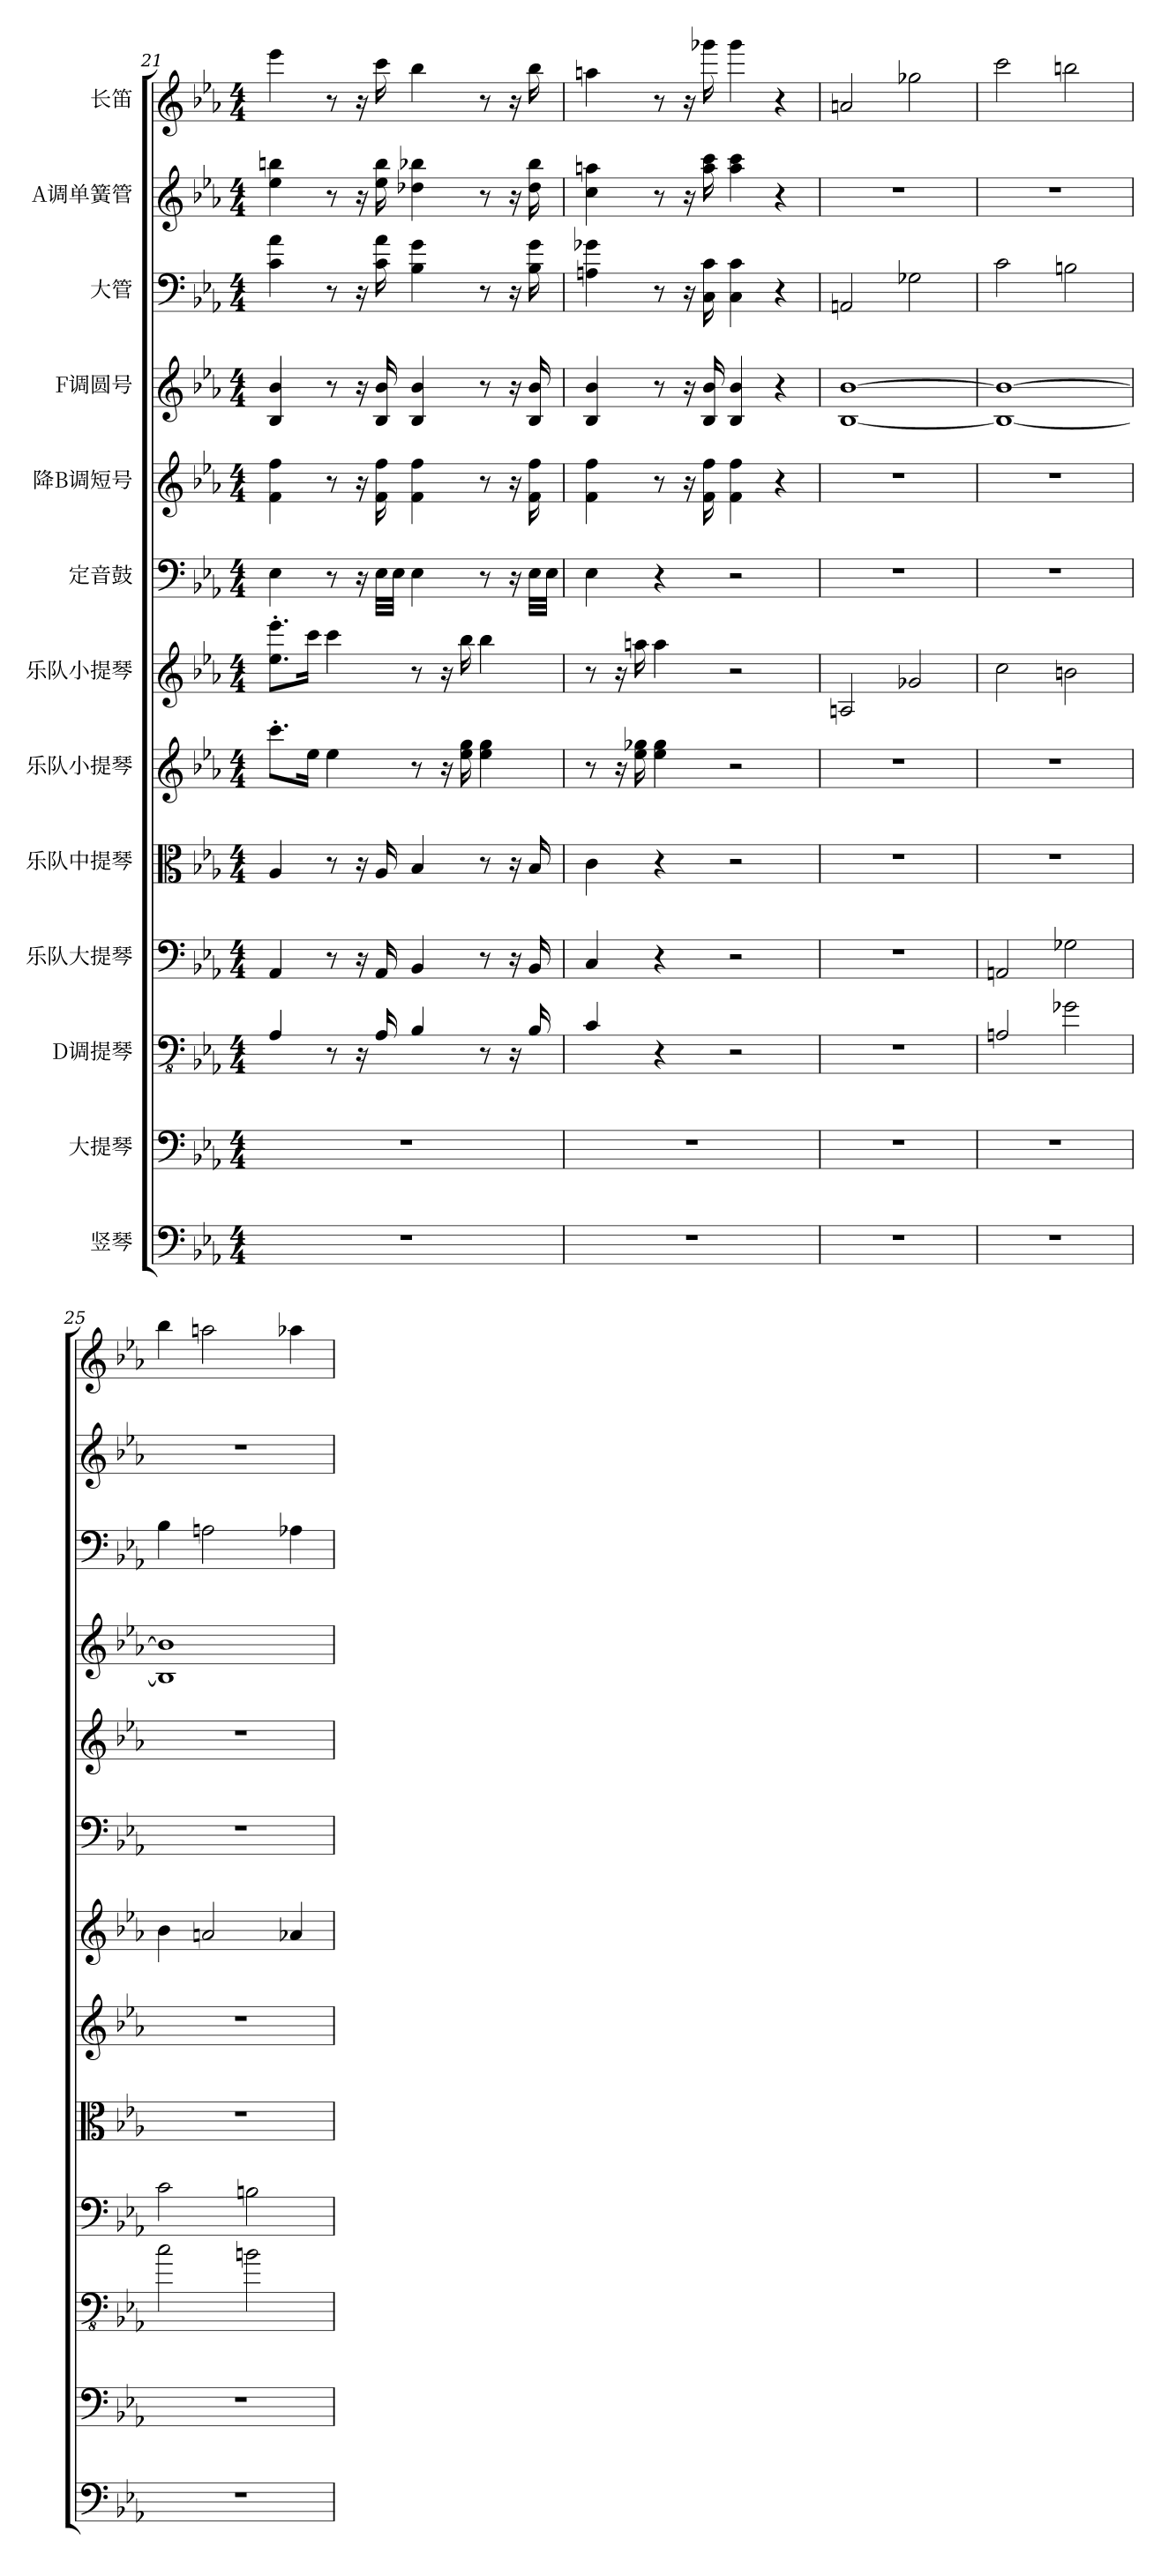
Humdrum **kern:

**kern	**kern	**kern	**kern	**kern	**kern	**kern	**kern	**kern	**kern	**kern	**kern	**kern
*part13	*part12	*part11	*part10	*part9	*part8	*part7	*part6	*part5	*part4	*part3	*part2	*part1
*staff13	*staff12	*staff11	*staff10	*staff9	*staff8	*staff7	*staff6	*staff5	*staff4	*staff3	*staff2	*staff1
*I"竖琴	*I"大提琴	*I"D调提琴	*I"乐队大提琴	*I"乐队中提琴	*I"乐队小提琴	*I"乐队小提琴	*I"定音鼓	*I"降B调短号	*I"F调圆号	*I"大管	*I"A调单簧管	*I"长笛
!!LO:PB:g=z
*clefF4	*clefF4	*clefFv4	*clefF4	*clefC3	*clefG2	*clefG2	*clefF4	*clefG2	*clefG2	*clefF4	*clefG2	*clefG2
*	*	*ITrd7c12	*	*	*	*	*	*ITrd1c2	*ITrd4c7	*	*ITrd2c3	*
*k[b-e-a-]	*k[b-e-a-]	*k[b-e-a-]	*k[b-e-a-]	*k[b-e-a-]	*k[b-e-a-]	*k[b-e-a-]	*k[b-e-a-]	*k[b-e-a-d-g-]	*k[b-e-a-d-]	*k[b-e-a-]	*k[]	*k[b-e-a-]
*M4/4	*M4/4	*M4/4	*M4/4	*M4/4	*M4/4	*M4/4	*M4/4	*M4/4	*M4/4	*M4/4	*M4/4	*M4/4
=21	=21	=21	=21	=21	=21	=21	=21	=21	=21	=21	=21	=21
1r	1r	4AAA-/	4AA-/	4A-/	8.ccc'\L	8.ee-\' 8.eee-\'L	4E-\	4e-\ 4ee-\	4E-/ 4e-/	4c\ 4a-\	4cc\ 4gg#X\	4eee-\
.	.	.	.	.	16ee-\Jk	16ccc\Jk	.	.	.	.	.	.
.	.	8r	8r	8r	4ee-\	4ccc\	8r	8r	8r	8r	8r	8r
.	.	16r	16r	16r	.	.	16r	16r	16r	16r	16r	16r
.	.	16AAA-/	16AA-/	16A-/	.	.	32E-\LLL	16e-\ 16ee-\	16E-/ 16e-/	16c\ 16a-\	16cc\ 16gg#\	16ccc\
.	.	.	.	.	.	.	32E-\JJJ	.	.	.	.	.
.	.	4BBB-/	4BB-/	4B-/	8r	8r	4E-\	4e-\ 4ee-\	4E-/ 4e-/	4B-\ 4g\	4b-X\ 4ggn\	4bb-\
.	.	.	.	.	16r	16r	.	.	.	.	.	.
.	.	.	.	.	16ee-\ 16gg\	16bb-\	.	.	.	.	.	.
.	.	8r	8r	8r	4ee-\ 4gg\	4bb-\	8r	8r	8r	8r	8r	8r
.	.	16r	16r	16r	.	.	16r	16r	16r	16r	16r	16r
.	.	16BBB-/	16BB-/	16B-/	.	.	32E-\LLL	16e-\ 16ee-\	16E-/ 16e-/	16B-\ 16g\	16b-\ 16gg\	16bb-\
.	.	.	.	.	.	.	32E-\JJJ	.	.	.	.	.
=22	=22	=22	=22	=22	=22	=22	=22	=22	=22	=22	=22	=22
1r	1r	4CC/	4C/	4c\	8r	8r	4E-\	4e-\ 4ee-\	4E-/ 4e-/	4An\ 4g-X\	4a\ 4ff#X\	4aan\
.	.	.	.	.	16r	16r	.	.	.	.	.	.
.	.	.	.	.	16ee-\ 16gg-X\	16aan\	.	.	.	.	.	.
.	.	4r	4r	4r	4ee-\ 4gg-\	4aa\	4r	8r	8r	8r	8r	8r
.	.	.	.	.	.	.	.	16r	16r	16r	16r	16r
.	.	.	.	.	.	.	.	16e-\ 16ee-\	16E-/ 16e-/	16C\ 16c\	16ff#\ 16aa\	16ggg-X\
.	.	2r	2r	2r	2r	2r	2r	4e-\ 4ee-\	4E-/ 4e-/	4C\ 4c\	4ff#\ 4aa\	4ggg-\
.	.	.	.	.	.	.	.	4r	4r	4r	4r	4r
=23	=23	=23	=23	=23	=23	=23	=23	=23	=23	=23	=23	=23
1r	1r	1r	1r	1r	1r	2An/	1r	1r	[1E- [1e-	2AAn/	1r	2an/
.	.	.	.	.	.	2g-X/	.	.	.	2G-X\	.	2gg-X\
=24	=24	=24	=24	=24	=24	=24	=24	=24	=24	=24	=24	=24
1r	1r	2AAAn/	2AAn/	1r	1r	2cc\	1r	1r	1E-_ 1e-_	2c\	1r	2ccc\
.	.	2GG-X\	2G-X\	.	.	2bn\	.	.	.	2Bn\	.	2bbn\
=25	=25	=25	=25	=25	=25	=25	=25	=25	=25	=25	=25	=25
1r	1r	2C\	2c\	1r	1r	4b-\	1r	1r	1E-] 1e-]	4B-\	1r	4bb-\
.	.	.	.	.	.	2an/	.	.	.	2An\	.	2aan\
.	.	2BBn\	2Bn\	.	.	.	.	.	.	.	.	.
.	.	.	.	.	.	4a-X/	.	.	.	4A-X\	.	4aa-X\
=	=	=	=	=	=	=	=	=	=	=	=	=
*-	*-	*-	*-	*-	*-	*-	*-	*-	*-	*-	*-	*-
